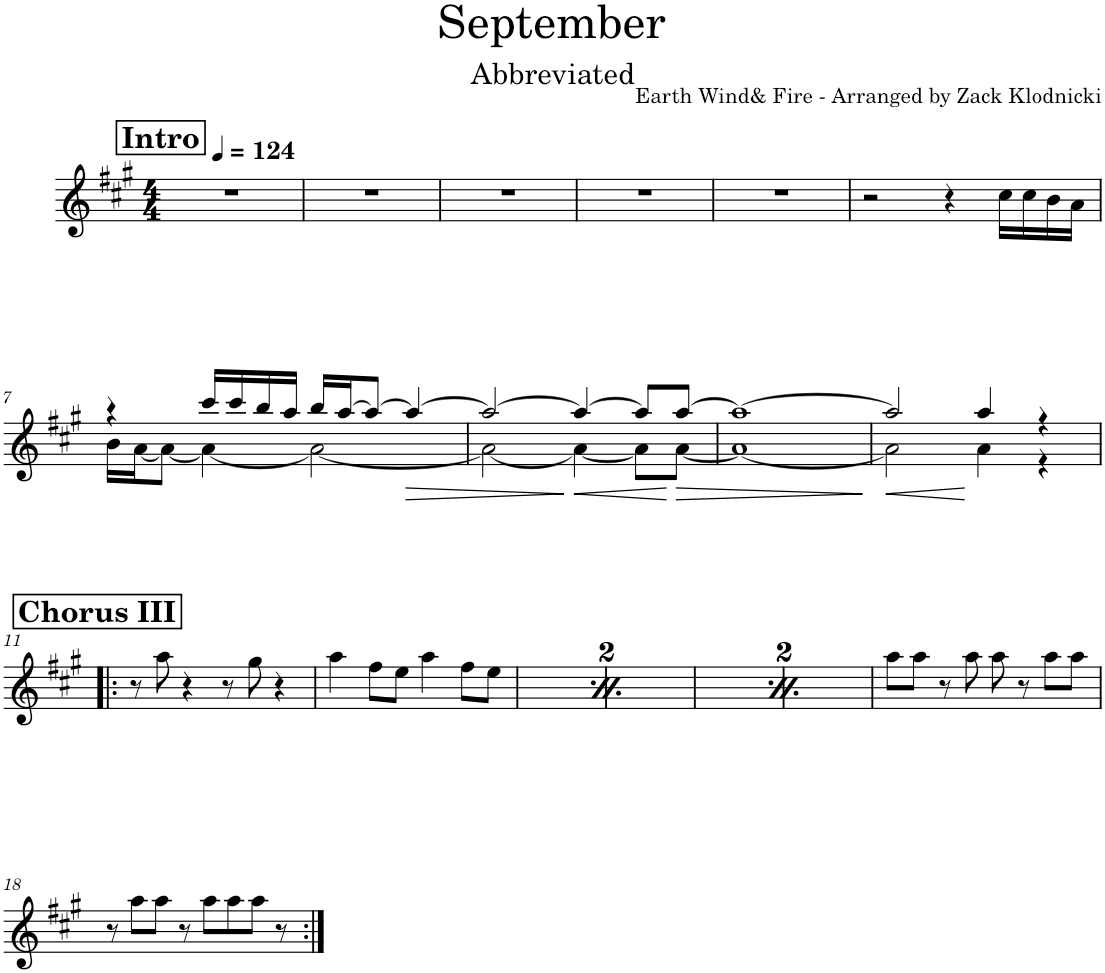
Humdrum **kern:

**kern	**dynam
*part1	*part1
*staff1	*staff1
*I"Horns	*
*I'Hrns.	*
*clefG2	*
*Trd1c2	*
*k[f#c#g#]	*
*M4/4	*
*MM124	*
!!LO:REH:place=s1:a:B:cj:fs=14:t=Intro
=1	=1
1r	.
=2	=2
1r	.
=3	=3
1r	.
=4	=4
1r	.
=5	=5
1r	.
=6	=6
2r	.
4r	.
16cc#\LL	.
16cc#\	.
16b\	.
16a\JJ	.
!!LO:LB:g=z
=7	=7
*^	*
4r	16b\LL	.
.	[16a\J	.
.	8a\J_	.
16ccc#/LL	4a\_	.
16ccc#/	.	.
16bb/	.	.
16aa/JJ	.	.
16bb/LL	2a\_	.
[16aa/J	.	.
8aa/J_	.	.
!	!	!LO:HP:b
4aa/_	.	>
=8	=8	=8
2aa/_	2a\_	.
!	!	!LO:HP:n=1:b
4aa/_	4a\_	] <
8aa/L]	8a\L]	.
!	!	!LO:HP:n=1:b
[8aa/J	[8a\J	[ >
=9	=9	=9
1aa_	1a_	.
*v	*v	*
.	]
=10	=10
!	!LO:HP:b
*^	*
2aa/]	2a\]	<
4aa/	4a\	[
4r	4r	.
*v	*v	*
!!LO:LB:g=z
!!LO:REH:place=s1:a:B:cj:fs=14:t=Chorus III
=11!|:	=11!|:
8r	.
8aa\	.
4r	.
8r	.
8gg#\	.
4r	.
=12	=12
4aa\	.
8ff#\L	.
8ee\J	.
4aa\	.
8ff#\L	.
8ee\J	.
!!LO:REH:place=s1:a:B:cj:fs=14:t=Chorus III
=13	=13
8r	.
8aa\	.
4r	.
8r	.
8gg#\	.
4r	.
=14	=14
4aa\	.
8ff#\L	.
8ee\J	.
4aa\	.
8ff#\L	.
8ee\J	.
!!LO:REH:place=s1:a:B:cj:fs=14:t=Chorus III
=15	=15
8r	.
8aa\	.
4r	.
8r	.
8gg#\	.
4r	.
=16	=16
4aa\	.
8ff#\L	.
8ee\J	.
4aa\	.
8ff#\L	.
8ee\J	.
=17	=17
8aa\L	.
8aa\J	.
8r	.
8aa\	.
8aa\	.
8r	.
8aa\L	.
8aa\J	.
!!LO:LB:g=z
=18	=18
8r	.
8aa\L	.
8aa\J	.
8r	.
8aa\L	.
8aa\	.
8aa\J	.
8r	.
=:|!	=:|!
*-	*-
